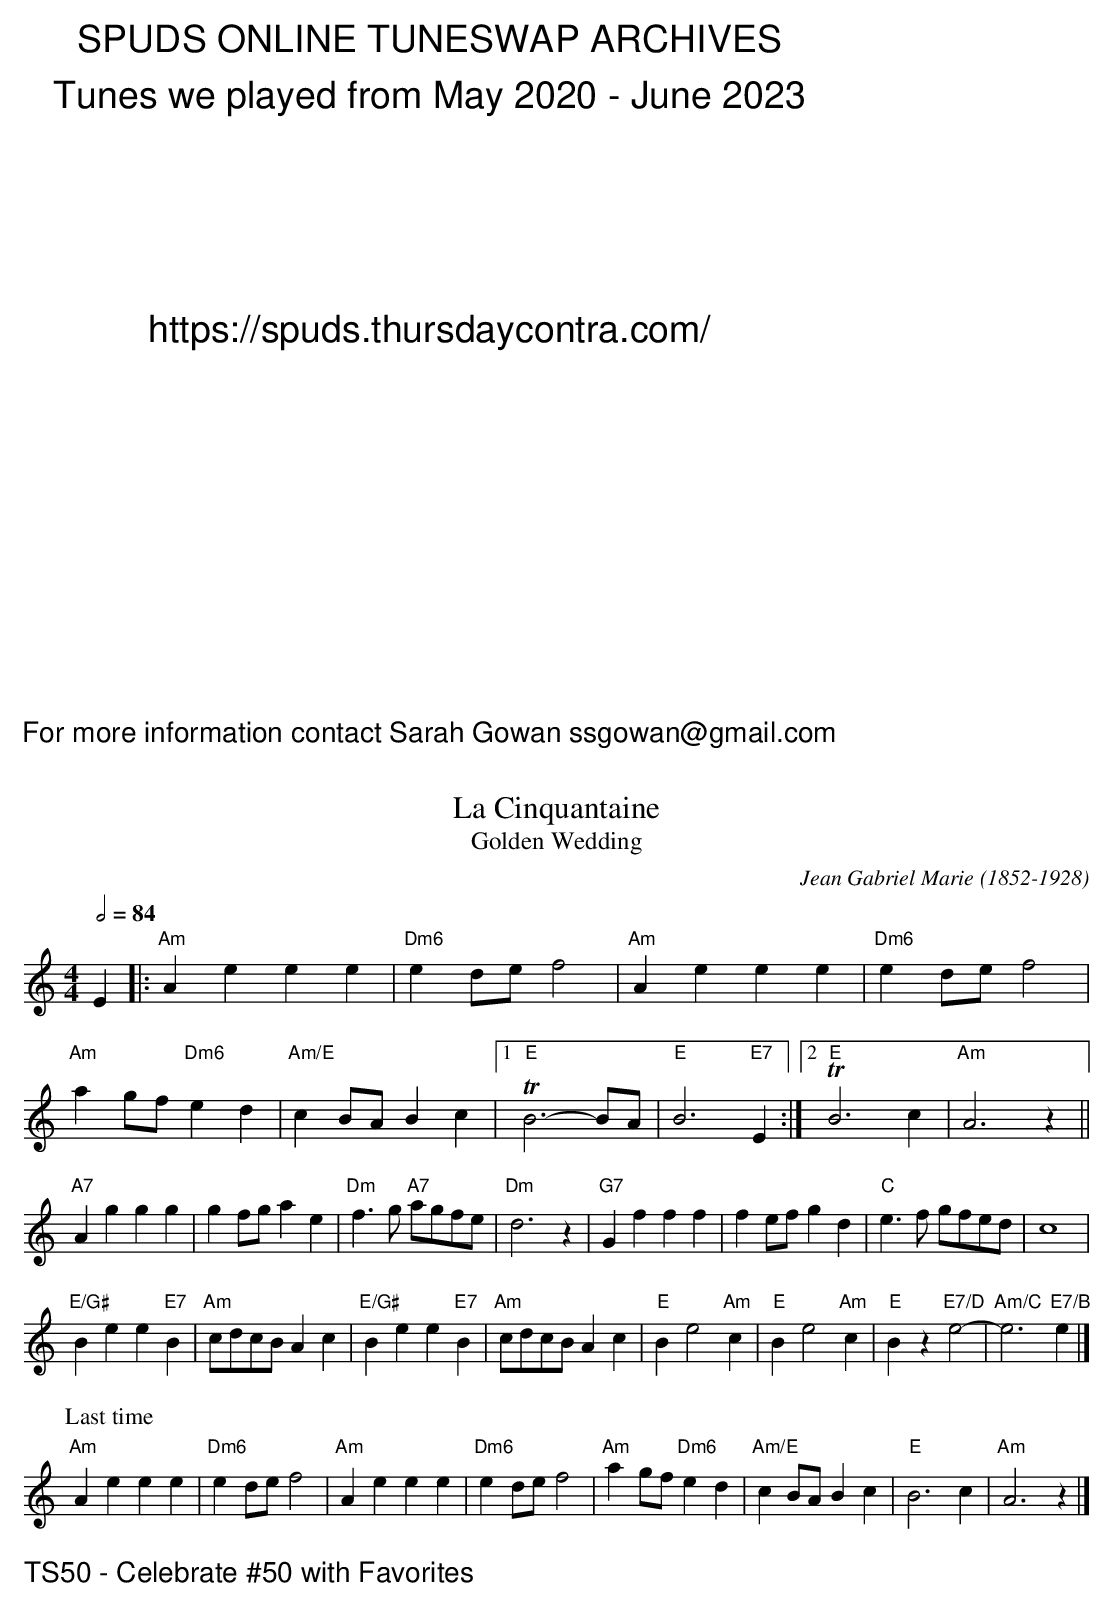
X:1
T:Cinquantaine, La
T:Golden Wedding
C:Jean Gabriel Marie (1852-1928)
M:4/4
L:1/8
Q:1/2=84
K:Am
E2|:"Am"A2e2e2e2|"Dm6"e2def4|"Am"A2 e2 e2 e2|"Dm6"e2 de f4|
"Am"a2gf"Dm6"e2d2|"Am/E"c2BAB2c2|1"E"TB6-BA|"E"B6"E7"E2:|2"E"TB6c2|"Am"A6z2||
"A7"A2g2g2g2|g2fga2e2|"Dm"f3g "A7"agfe|"Dm"d6z2|\
"G7"G2f2f2f2|f2efg2d2|"C"e3f gfed|c8|
"E/G#"B2e2e2"E7"B2|"Am"cdcB A2 c2|"E/G#"B2e2e2"E7"B2|"Am"cdcB A2c2|\
"E"B2e4"Am"c2|"E"B2e4"Am"c2|"E"B2z2"E7/D"e4-|"Am/C"e6"E7/B"e2|]
P: Last time
"Am"A2e2e2e2|"Dm6"e2def4|"Am"A2 e2 e2 e2|"Dm6"e2 de f4|\
"Am"a2gf"Dm6"e2d2|"Am/E"c2BAB2c2|"E"B6c2|"Am"A6z2|]
